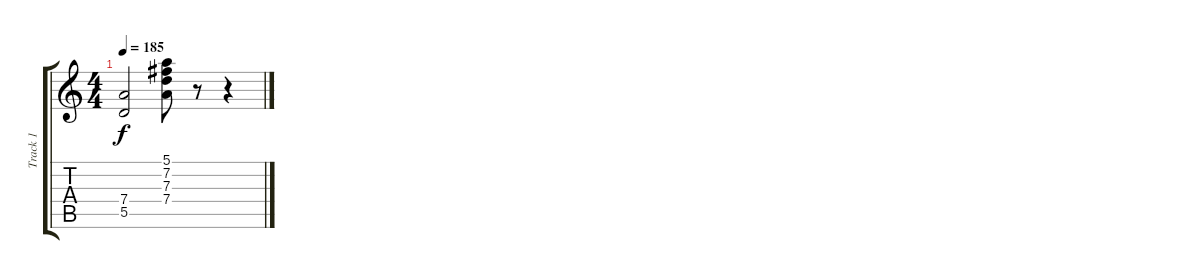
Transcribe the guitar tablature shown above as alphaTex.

\track ("Track 1" "Track 1") {instrument distortionguitar}
\staff {score tabs}
\tuning (E4 B3 G3 D3 A2 E2) {hide}
\ts (4 4)
\tempo 185
\clef g2
\ks c
(7.4 5.5).2{dy f} (5.1 7.2 7.3 7.4).8 r.8 r.4
